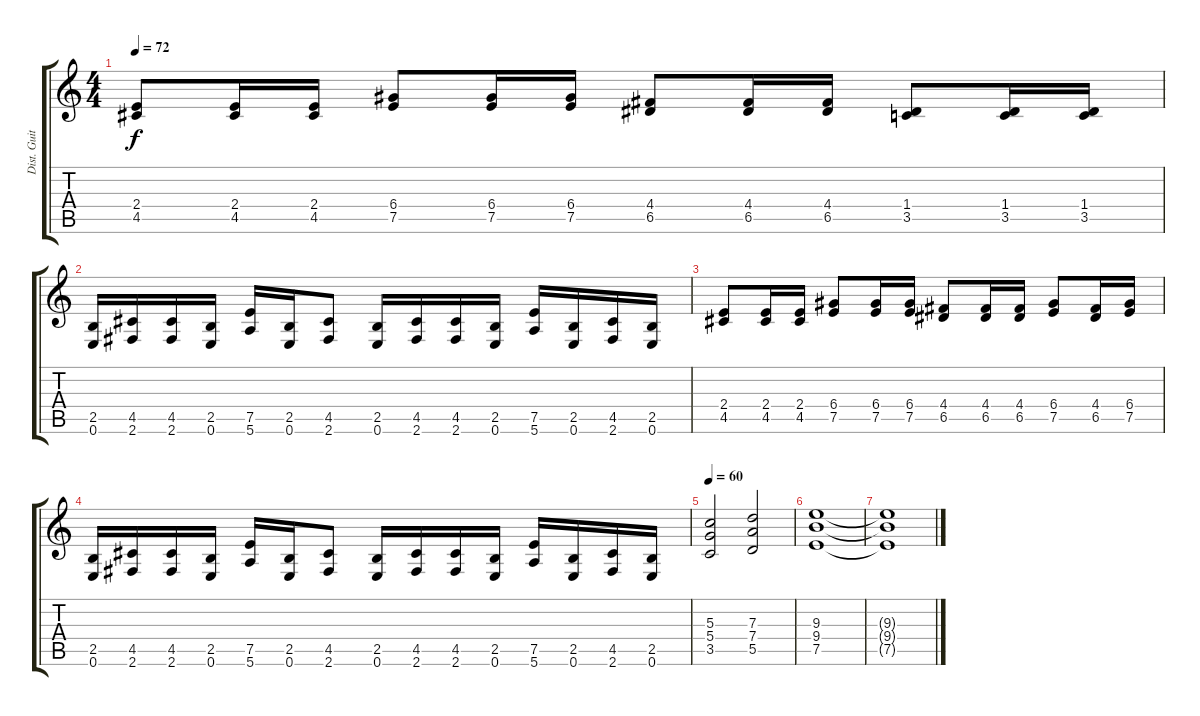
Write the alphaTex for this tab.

\track ("Dist. Guitar 1" "Dist. Guit") {instrument overdrivenguitar}
\staff {score tabs}
\tuning (E4 B3 G3 D3 A2 E2) {hide}
\ts (4 4)
\tempo 72
\clef g2
\ks c
(2.4 4.5).8{dy f} (2.4 4.5).16 (2.4 4.5).16 (6.4 7.5).8 (6.4 7.5).16 (6.4 7.5).16 (4.4 6.5).8 (4.4 6.5).16 (4.4 6.5).16 (1.4 3.5).8 (1.4 3.5).16 (1.4 3.5).16 |
(2.5 0.6).16 (4.5 2.6).16 (4.5 2.6).16 (2.5 0.6).16 (7.5 5.6).16 (2.5 0.6).16 (4.5 2.6).8 (2.5 0.6).16 (4.5 2.6).16 (4.5 2.6).16 (2.5 0.6).16 (7.5 5.6).16 (2.5 0.6).16 (4.5 2.6).16 (2.5 0.6).16 |
(2.4 4.5).8 (2.4 4.5).16 (2.4 4.5).16 (6.4 7.5).8 (6.4 7.5).16 (6.4 7.5).16 (4.4 6.5).8 (4.4 6.5).16 (4.4 6.5).16 (6.4 7.5).8 (4.4 6.5).16 (6.4 7.5).16 |
(2.5 0.6).16 (4.5 2.6).16 (4.5 2.6).16 (2.5 0.6).16 (7.5 5.6).16 (2.5 0.6).16 (4.5 2.6).8 (2.5 0.6).16 (4.5 2.6).16 (4.5 2.6).16 (2.5 0.6).16 (7.5 5.6).16 (2.5 0.6).16 (4.5 2.6).16 (2.5 0.6).16 |
\tempo 60
(5.3 5.4 3.5).2 (7.3 7.4 5.5).2 |
(9.3 9.4 7.5).1 |
(9.3{t} 9.4{t} 7.5{t}).1
